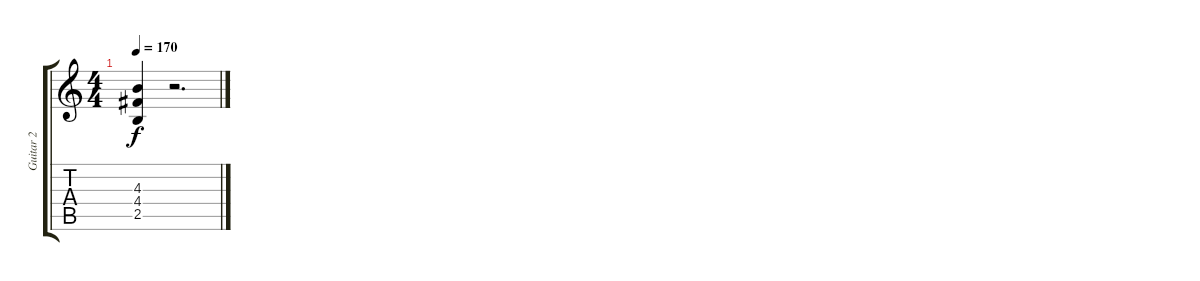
\track ("Guitar 2" "Guitar 2") {instrument distortionguitar}
\staff {score tabs}
\tuning (E4 B3 G3 D3 A2 E2) {hide}
\ts (4 4)
\tempo 170
\clef g2
\ks c
(4.3 4.4 2.5).4{dy f} r.2{d}
